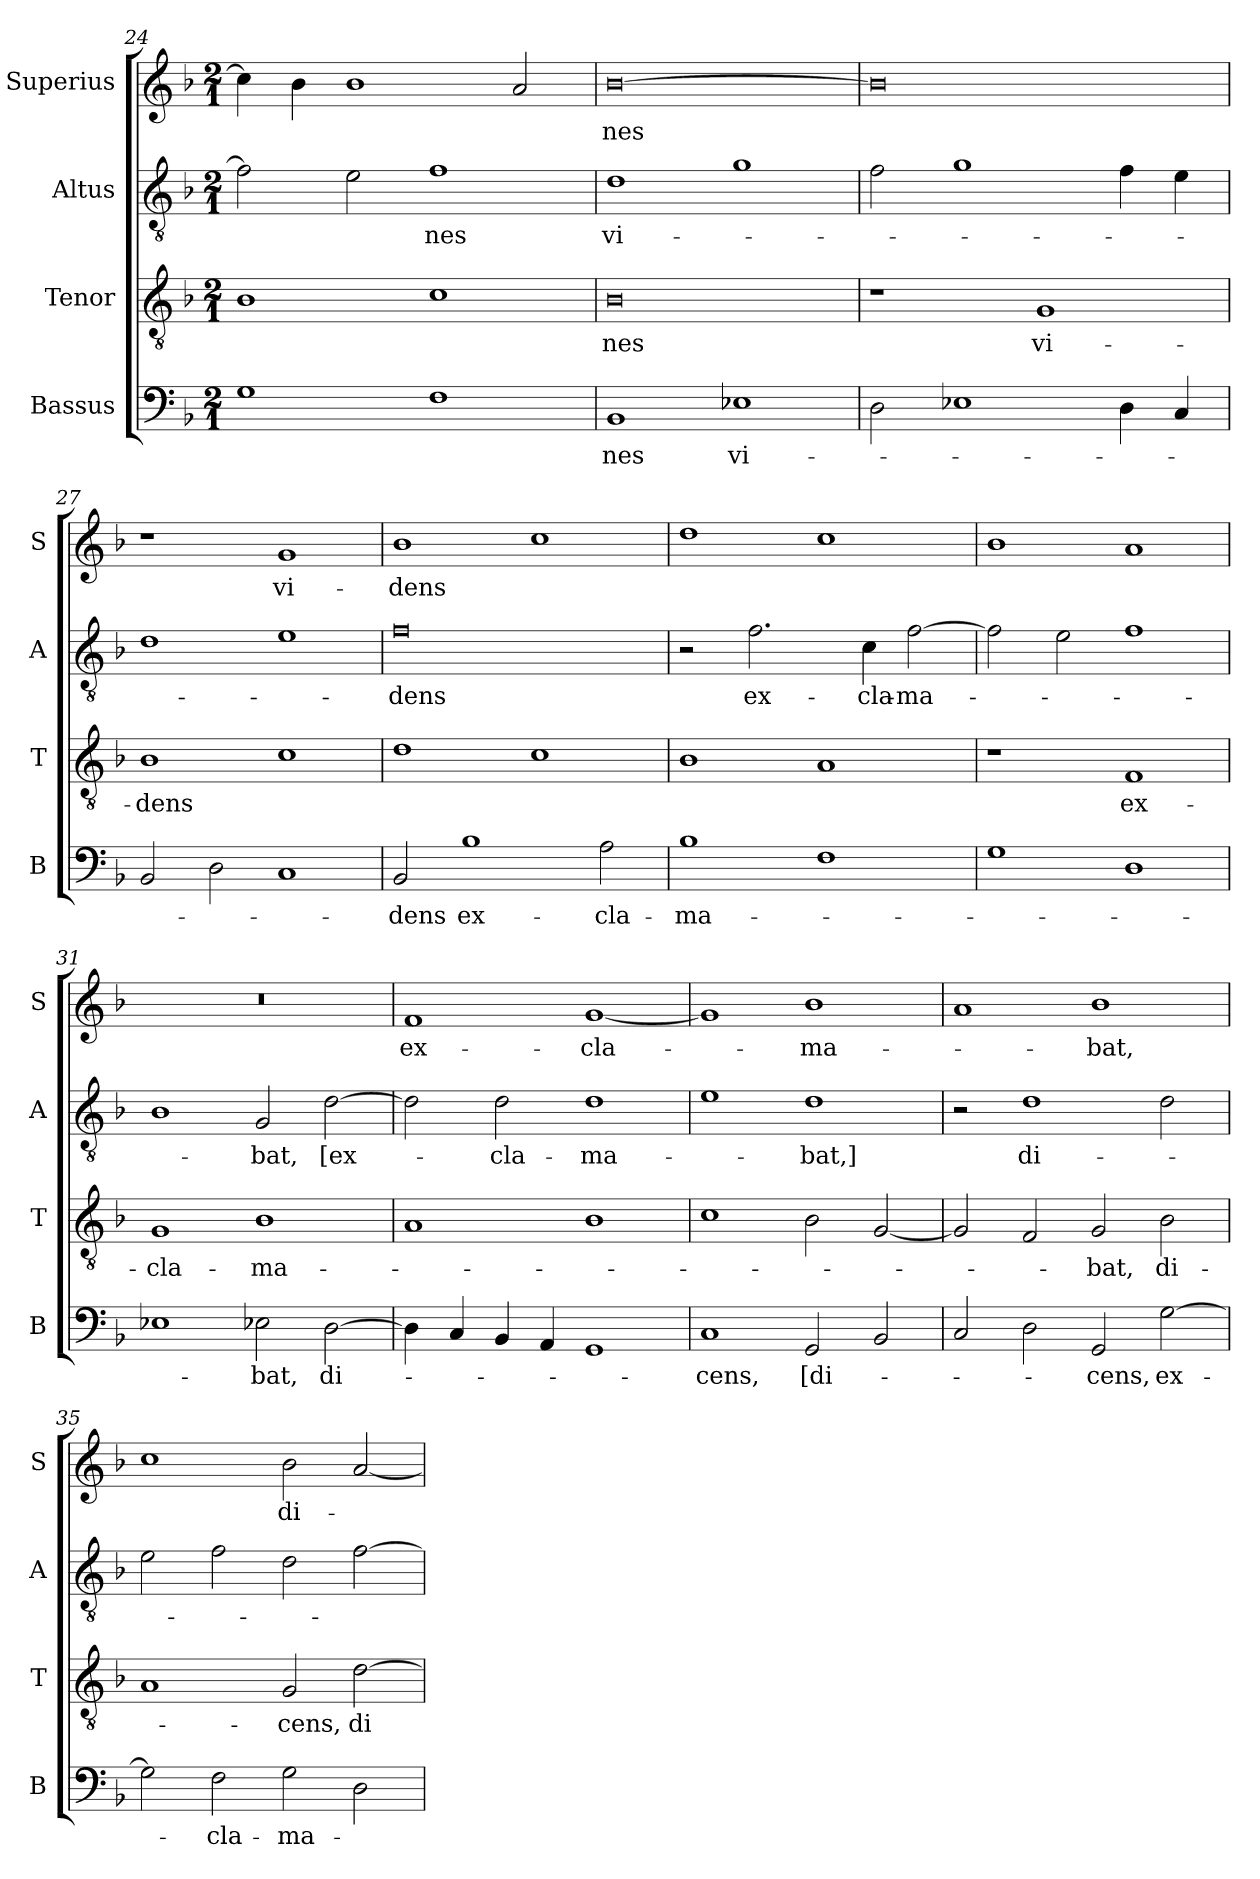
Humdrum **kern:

**kern	**text	**kern	**text	**kern	**text	**kern	**text
*part4	*part4	*part3	*part3	*part2	*part2	*part1	*part1
*staff4	*staff4	*staff3	*staff3	*staff2	*staff2	*staff1	*staff1
*I"Bassus	*	*I"Tenor	*	*I"Altus	*	*I"Superius	*
*I'B	*	*I'T	*	*I'A	*	*I'S	*
*clefF4	*	*clefGv2	*	*clefGv2	*	*clefG2	*
*k[b-]	*	*k[b-]	*	*k[b-]	*	*k[b-]	*
*F:	*	*F:	*	*F:	*	*F:	*
*M2/1	*	*M2/1	*	*M2/1	*	*M2/1	*
=24	=24	=24	=24	=24	=24	=24	=24
1G	.	1B-	.	2f]	.	4cc]	.
.	.	.	.	.	.	4b-	.
.	.	.	.	2e	.	1b-	.
1F	.	1c	.	1f	-nes	.	.
.	.	.	.	.	.	2a	.
=25	=25	=25	=25	=25	=25	=25	=25
1BB-	-nes	0B-	-nes	1d	vi-	[0b-	-nes
1E-X	vi-	.	.	1g	.	.	.
=26	=26	=26	=26	=26	=26	=26	=26
2D	.	1r	.	2f	.	0b-]	.
1E-X	.	.	.	1g	.	.	.
.	.	1G	vi-	.	.	.	.
4D	.	.	.	4f	.	.	.
4C	.	.	.	4e	.	.	.
=27	=27	=27	=27	=27	=27	=27	=27
2BB-	.	1B-	-dens	1d	.	1r	.
2D	.	.	.	.	.	.	.
1C	.	1c	.	1e	.	1g	vi-
=28	=28	=28	=28	=28	=28	=28	=28
2BB-	-dens	1d	.	0f	-dens	1b-	-dens
1B-	ex-	.	.	.	.	.	.
.	.	1c	.	.	.	1cc	.
2A	-cla-	.	.	.	.	.	.
=29	=29	=29	=29	=29	=29	=29	=29
1B-	-ma-	1B-	.	2r	.	1dd	.
.	.	.	.	2.f	ex-	.	.
1F	.	1A	.	.	.	1cc	.
.	.	.	.	4c	-cla-	.	.
.	.	.	.	[2f	-ma-	.	.
=30	=30	=30	=30	=30	=30	=30	=30
1G	.	1r	.	2f]	.	1b-	.
.	.	.	.	2e	.	.	.
1D	.	1F	ex-	1f	.	1a	.
=31	=31	=31	=31	=31	=31	=31	=31
1E-X	.	1G	-cla-	1B-	.	0r	.
2E-X	-bat,	1B-	-ma-	2G	-bat,	.	.
[2D	di-	.	.	[2d	[ex-	.	.
=32	=32	=32	=32	=32	=32	=32	=32
4D]	.	1A	.	2d]	.	1f	ex-
4C	.	.	.	.	.	.	.
4BB-	.	.	.	2d	-cla-	.	.
4AA	.	.	.	.	.	.	.
1GG	.	1B-	.	1d	-ma-	[1g	-cla-
=33	=33	=33	=33	=33	=33	=33	=33
1C	-cens,	1c	.	1e	.	1g]	.
2GG	[di-	2B-	.	1d	-bat,]	1b-	-ma-
2BB-	.	[2G	.	.	.	.	.
=34	=34	=34	=34	=34	=34	=34	=34
2C	.	2G]	.	2r	.	1a	.
2D	.	2F	.	1d	di-	.	.
2GG	-cens,	2G	-bat,	.	.	1b-	-bat,
[2G	ex-	2B-	di-	2d	.	.	.
=35	=35	=35	=35	=35	=35	=35	=35
2G]	.	1A	.	2e	.	1cc	.
2F	-cla-	.	.	2f	.	.	.
2G	-ma-	2G	-cens,	2d	.	2b-	di-
2D	.	[2d	di-	[2f	.	[2a	.
=	=	=	=	=	=	=	=
*-	*-	*-	*-	*-	*-	*-	*-
